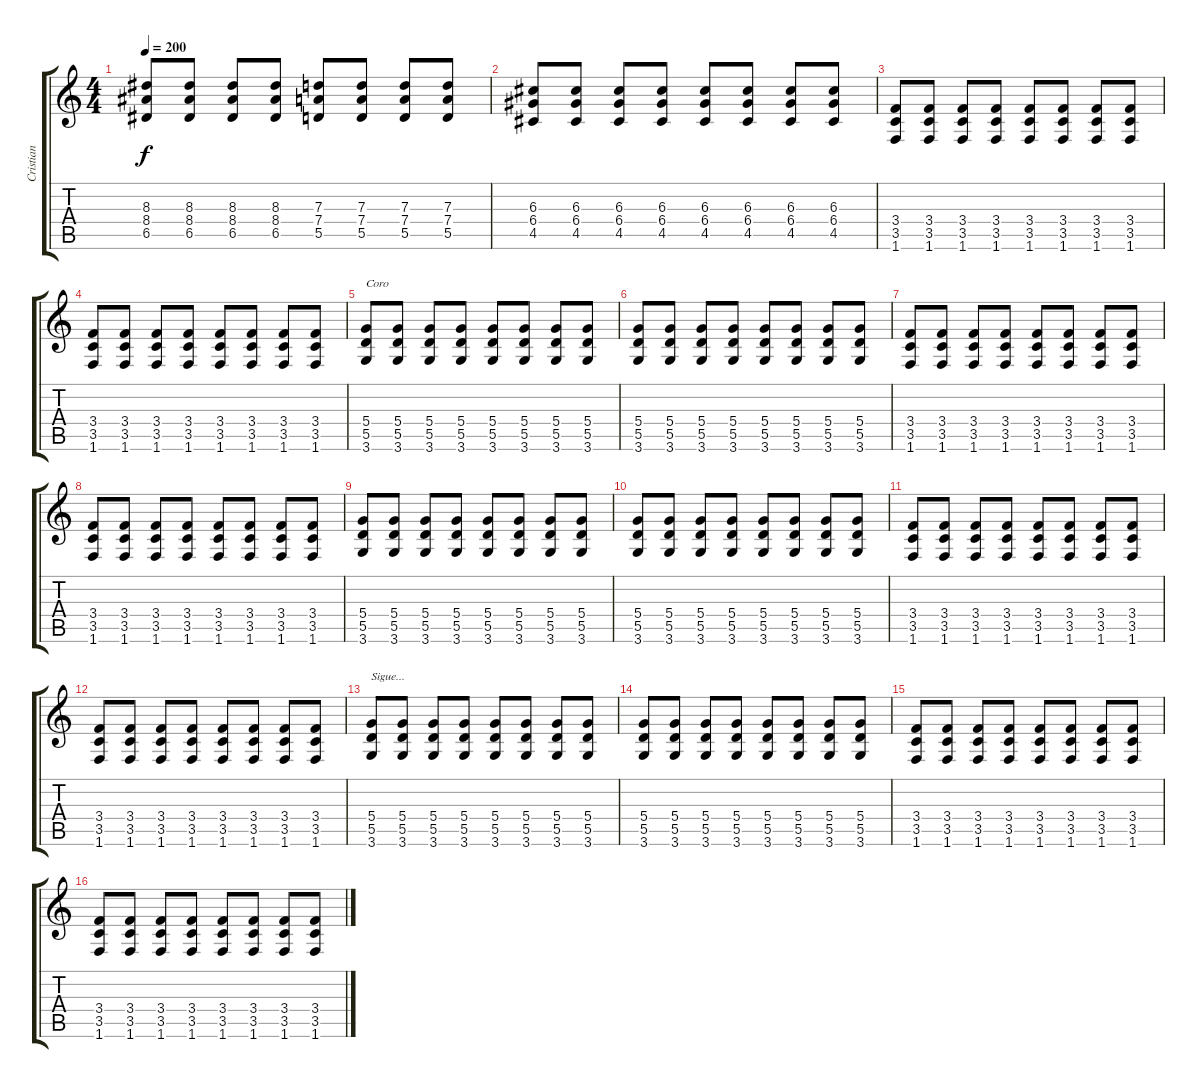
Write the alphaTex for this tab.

\track ("Cristian" "Cristian") {instrument distortionguitar}
\staff {score tabs}
\tuning (E4 B3 G3 D3 A2 E2) {hide}
\ts (4 4)
\tempo 200
\clef g2
\ks c
(8.3 8.4 6.5).8{dy f} (8.3 8.4 6.5).8 (8.3 8.4 6.5).8 (8.3 8.4 6.5).8 (7.3 7.4 5.5).8 (7.3 7.4 5.5).8 (7.3 7.4 5.5).8 (7.3 7.4 5.5).8 |
(6.3 6.4 4.5).8 (6.3 6.4 4.5).8 (6.3 6.4 4.5).8 (6.3 6.4 4.5).8 (6.3 6.4 4.5).8 (6.3 6.4 4.5).8 (6.3 6.4 4.5).8 (6.3 6.4 4.5).8 |
(3.4 3.5 1.6).8 (3.4 3.5 1.6).8 (3.4 3.5 1.6).8 (3.4 3.5 1.6).8 (3.4 3.5 1.6).8 (3.4 3.5 1.6).8 (3.4 3.5 1.6).8 (3.4 3.5 1.6).8 |
(3.4 3.5 1.6).8 (3.4 3.5 1.6).8 (3.4 3.5 1.6).8 (3.4 3.5 1.6).8 (3.4 3.5 1.6).8 (3.4 3.5 1.6).8 (3.4 3.5 1.6).8 (3.4 3.5 1.6).8 |
(5.4 5.5 3.6).8{txt "Coro"} (5.4 5.5 3.6).8 (5.4 5.5 3.6).8 (5.4 5.5 3.6).8 (5.4 5.5 3.6).8 (5.4 5.5 3.6).8 (5.4 5.5 3.6).8 (5.4 5.5 3.6).8 |
(5.4 5.5 3.6).8 (5.4 5.5 3.6).8 (5.4 5.5 3.6).8 (5.4 5.5 3.6).8 (5.4 5.5 3.6).8 (5.4 5.5 3.6).8 (5.4 5.5 3.6).8 (5.4 5.5 3.6).8 |
(3.4 3.5 1.6).8 (3.4 3.5 1.6).8 (3.4 3.5 1.6).8 (3.4 3.5 1.6).8 (3.4 3.5 1.6).8 (3.4 3.5 1.6).8 (3.4 3.5 1.6).8 (3.4 3.5 1.6).8 |
(3.4 3.5 1.6).8 (3.4 3.5 1.6).8 (3.4 3.5 1.6).8 (3.4 3.5 1.6).8 (3.4 3.5 1.6).8 (3.4 3.5 1.6).8 (3.4 3.5 1.6).8 (3.4 3.5 1.6).8 |
(5.4 5.5 3.6).8 (5.4 5.5 3.6).8 (5.4 5.5 3.6).8 (5.4 5.5 3.6).8 (5.4 5.5 3.6).8 (5.4 5.5 3.6).8 (5.4 5.5 3.6).8 (5.4 5.5 3.6).8 |
(5.4 5.5 3.6).8 (5.4 5.5 3.6).8 (5.4 5.5 3.6).8 (5.4 5.5 3.6).8 (5.4 5.5 3.6).8 (5.4 5.5 3.6).8 (5.4 5.5 3.6).8 (5.4 5.5 3.6).8 |
(3.4 3.5 1.6).8 (3.4 3.5 1.6).8 (3.4 3.5 1.6).8 (3.4 3.5 1.6).8 (3.4 3.5 1.6).8 (3.4 3.5 1.6).8 (3.4 3.5 1.6).8 (3.4 3.5 1.6).8 |
(3.4 3.5 1.6).8 (3.4 3.5 1.6).8 (3.4 3.5 1.6).8 (3.4 3.5 1.6).8 (3.4 3.5 1.6).8 (3.4 3.5 1.6).8 (3.4 3.5 1.6).8 (3.4 3.5 1.6).8 |
(5.4 5.5 3.6).8{txt "Sigue..."} (5.4 5.5 3.6).8 (5.4 5.5 3.6).8 (5.4 5.5 3.6).8 (5.4 5.5 3.6).8 (5.4 5.5 3.6).8 (5.4 5.5 3.6).8 (5.4 5.5 3.6).8 |
(5.4 5.5 3.6).8 (5.4 5.5 3.6).8 (5.4 5.5 3.6).8 (5.4 5.5 3.6).8 (5.4 5.5 3.6).8 (5.4 5.5 3.6).8 (5.4 5.5 3.6).8 (5.4 5.5 3.6).8 |
(3.4 3.5 1.6).8 (3.4 3.5 1.6).8 (3.4 3.5 1.6).8 (3.4 3.5 1.6).8 (3.4 3.5 1.6).8 (3.4 3.5 1.6).8 (3.4 3.5 1.6).8 (3.4 3.5 1.6).8 |
(3.4 3.5 1.6).8 (3.4 3.5 1.6).8 (3.4 3.5 1.6).8 (3.4 3.5 1.6).8 (3.4 3.5 1.6).8 (3.4 3.5 1.6).8 (3.4 3.5 1.6).8 (3.4 3.5 1.6).8
